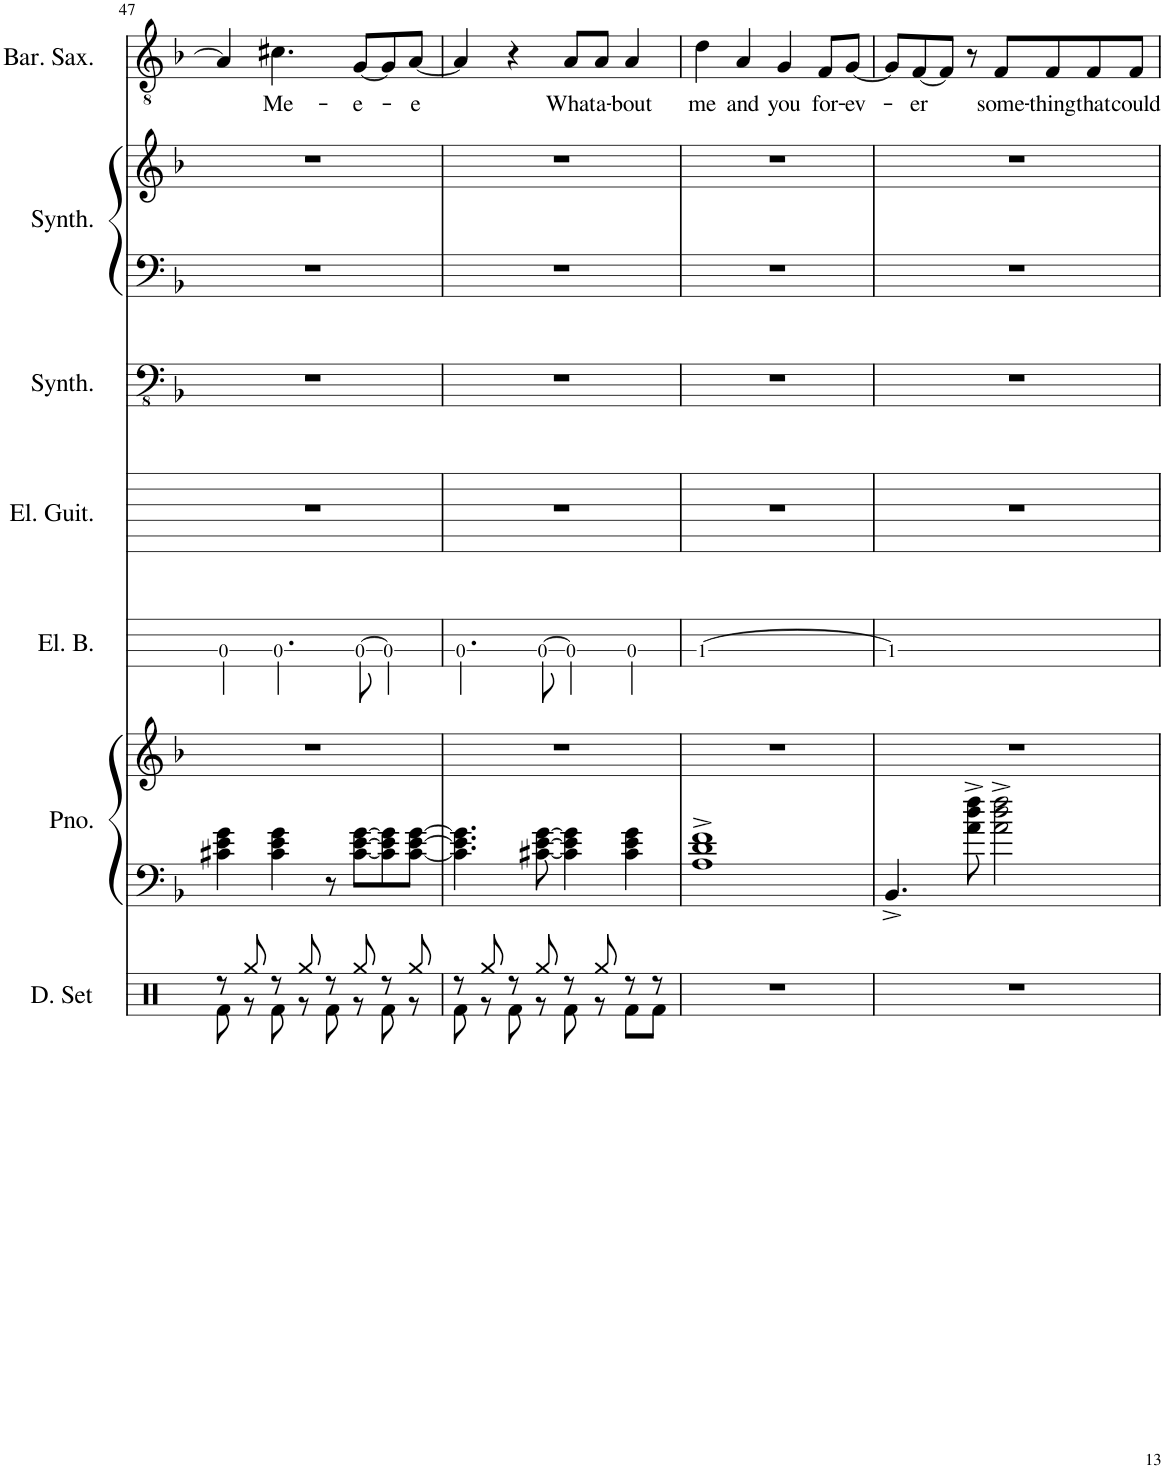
**kern	**kern	**kern	**kern	**kern	**kern	**kern	**kern	**kern	**text
*part7	*part6	*part6	*part5	*part4	*part3	*part2	*part2	*part1	*part1
*staff9	*staff8	*staff7	*staff6	*staff5	*staff4	*staff3	*staff2	*staff1	*staff1
*I"Drumset	*I"Piano	*	*I"Electric Bass	*I"Electric Guitar	*I"Bass Synthesizer	*I"Sine Synthesizer	*	*I"Baritone Saxophone	*
*I'D. Set	*I'Pno.	*	*I'El. B.	*I'El. Guit.	*I'Synth.	*I'Synth.	*	*I'Bar. Sax.	*
!!LO:PB:g=z
*clefX	*clefF4	*clefG2	*	*	*clefFv4	*clefF4	*clefG2	*clefGv2	*
*	*	*	*Trd7c12	*	*	*	*	*Trd12c21	*
*k[]	*k[b-]	*k[b-]	*k[b-]	*k[b-]	*k[b-]	*k[b-]	*k[b-]	*k[b-]	*
*M4/4	*M4/4	*M4/4	*M4/4	*M4/4	*M4/4	*M4/4	*M4/4	*M4/4	*
=47	=47	=47	=47	=47	=47	=47	=47	=47	=47
*^	*	*	*	*	*	*	*	*	*
8r	8Rf\	4c#X\ 4e\ 4g\	1r	4AA\	1r	1r	1r	1r	4A/]	.
8Rgg/	8r	.	.	.	.	.	.	.	.	.
!	!	!	!	!	!	!	!	!	!	!LO:LY:b
8r	8Rf\	4c#\ 4e\ 4g\	.	4.AA\	.	.	.	.	4.c#X\	Me-
8Rgg/	8r	.	.	.	.	.	.	.	.	.
8r	8Rf\	8r	.	.	.	.	.	.	.	.
!	!	!	!	!	!	!	!	!	!	!LO:LY:b
8Rgg/	8r	[8c#\ [8e\ [8g\L	.	[8AA\	.	.	.	.	[8G/L	-e-
8r	8Rf\	8c#\] 8e\] 8g\]	.	4AA\]	.	.	.	.	8G/]	.
!	!	!	!	!	!	!	!	!	!	!LO:LY:b
8Rgg/	8r	[8c#\ [8e\ [8g\J	.	.	.	.	.	.	[8A/J	-e
=48	=48	=48	=48	=48	=48	=48	=48	=48	=48	=48
8r	8Rf\	4.c#\] 4.e\] 4.g\]	1r	4.AA\	1r	1r	1r	1r	4A/]	.
8Rgg/	8r	.	.	.	.	.	.	.	.	.
8r	8Rf\	.	.	.	.	.	.	.	4r	.
8Rgg/	8r	[8c#X\ [8e\ [8g\	.	[8AA\	.	.	.	.	.	.
!	!	!	!	!	!	!	!	!	!	!LO:LY:b
8r	8Rf\	4c#\] 4e\] 4g\]	.	4AA\]	.	.	.	.	8A/L	What
!	!	!	!	!	!	!	!	!	!	!LO:LY:b
8Rgg/	8r	.	.	.	.	.	.	.	8A/J	a-
!	!	!	!	!	!	!	!	!	!	!LO:LY:b
8r	8Rf\L	4c#\ 4e\ 4g\	.	4AA\	.	.	.	.	4A/	-bout
8r	8Rf\J	.	.	.	.	.	.	.	.	.
=49	=49	=49	=49	=49	=49	=49	=49	=49	=49	=49
!	!	!	!	!	!	!	!	!	!	!LO:LY:b
*v	*v	*	*	*	*	*	*	*	*	*
1r	1A^ 1d^ 1f^	1r	[1BB-	1r	1r	1r	1r	4d\	me
!	!	!	!	!	!	!	!	!	!LO:LY:b
.	.	.	.	.	.	.	.	4A/	and
!	!	!	!	!	!	!	!	!	!LO:LY:b
.	.	.	.	.	.	.	.	4G/	you
!	!	!	!	!	!	!	!	!	!LO:LY:b
.	.	.	.	.	.	.	.	8F/L	for-
!	!	!	!	!	!	!	!	!	!LO:LY:b
.	.	.	.	.	.	.	.	[8G/J	-ev-
=50	=50	=50	=50	=50	=50	=50	=50	=50	=50
1r	4.BB-^/	1r	1BB-]	1r	1r	1r	1r	8G/L]	.
!	!	!	!	!	!	!	!	!	!LO:LY:b
.	.	.	.	.	.	.	.	[8F/	-er
.	.	.	.	.	.	.	.	8F/J]	.
.	8a\^ 8dd\^ 8ff\^	.	.	.	.	.	.	8r	.
!	!	!	!	!	!	!	!	!	!LO:LY:b
.	2a\^ 2dd\^ 2ff\^	.	.	.	.	.	.	8F/L	some-
!	!	!	!	!	!	!	!	!	!LO:LY:b
.	.	.	.	.	.	.	.	8F/	-thing
!	!	!	!	!	!	!	!	!	!LO:LY:b
.	.	.	.	.	.	.	.	8F/	that
!	!	!	!	!	!	!	!	!	!LO:LY:b
.	.	.	.	.	.	.	.	8F/J	could
=	=	=	=	=	=	=	=	=	=
*-	*-	*-	*-	*-	*-	*-	*-	*-	*-
